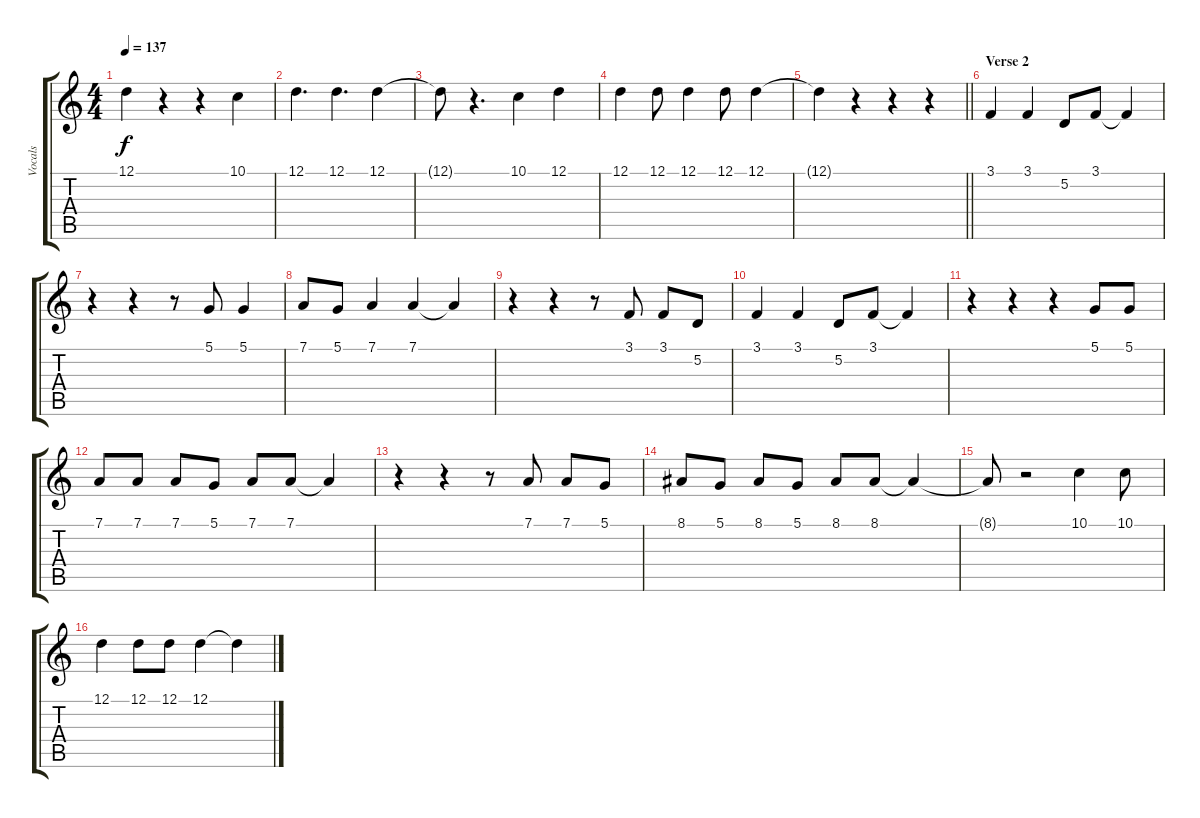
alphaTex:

\track ("Vocals" "Vocals") {instrument altosax}
\staff {score tabs}
\tuning (D4 A3 F3 C3 G2 D2) {hide}
\ts (4 4)
\tempo 137
\clef g2
\ks c
12.1{t}.4{dy f} r.4 r.4 10.1.4 |
12.1.4{d} 12.1.4{d} 12.1.4 |
12.1{t}.8 r.4{d} 10.1.4 12.1.4 |
12.1.4 12.1.8 12.1.4 12.1.8 12.1.4 |
\barLineRight lightlight
12.1{t}.4 r.4 r.4 r.4 |
\section ("" "Verse 2")
3.1.4 3.1.4 5.2.8 3.1.8 3.1{t}.4 |
r.4 r.4 r.8 5.1.8 5.1.4 |
7.1.8 5.1.8 7.1.4 7.1.4 7.1{t}.4 |
r.4 r.4 r.8 3.1.8 3.1.8 5.2.8 |
3.1.4 3.1.4 5.2.8 3.1.8 3.1{t}.4 |
r.4 r.4 r.4 5.1.8 5.1.8 |
7.1.8 7.1.8 7.1.8 5.1.8 7.1.8 7.1.8 7.1{t}.4 |
r.4 r.4 r.8 7.1.8 7.1.8 5.1.8 |
8.1.8 5.1.8 8.1.8 5.1.8 8.1.8 8.1.8 8.1{t}.4 |
8.1{t}.8 r.2 10.1.4 10.1.8 |
12.1.4 12.1.8 12.1.8 12.1.4 12.1{t}.4
